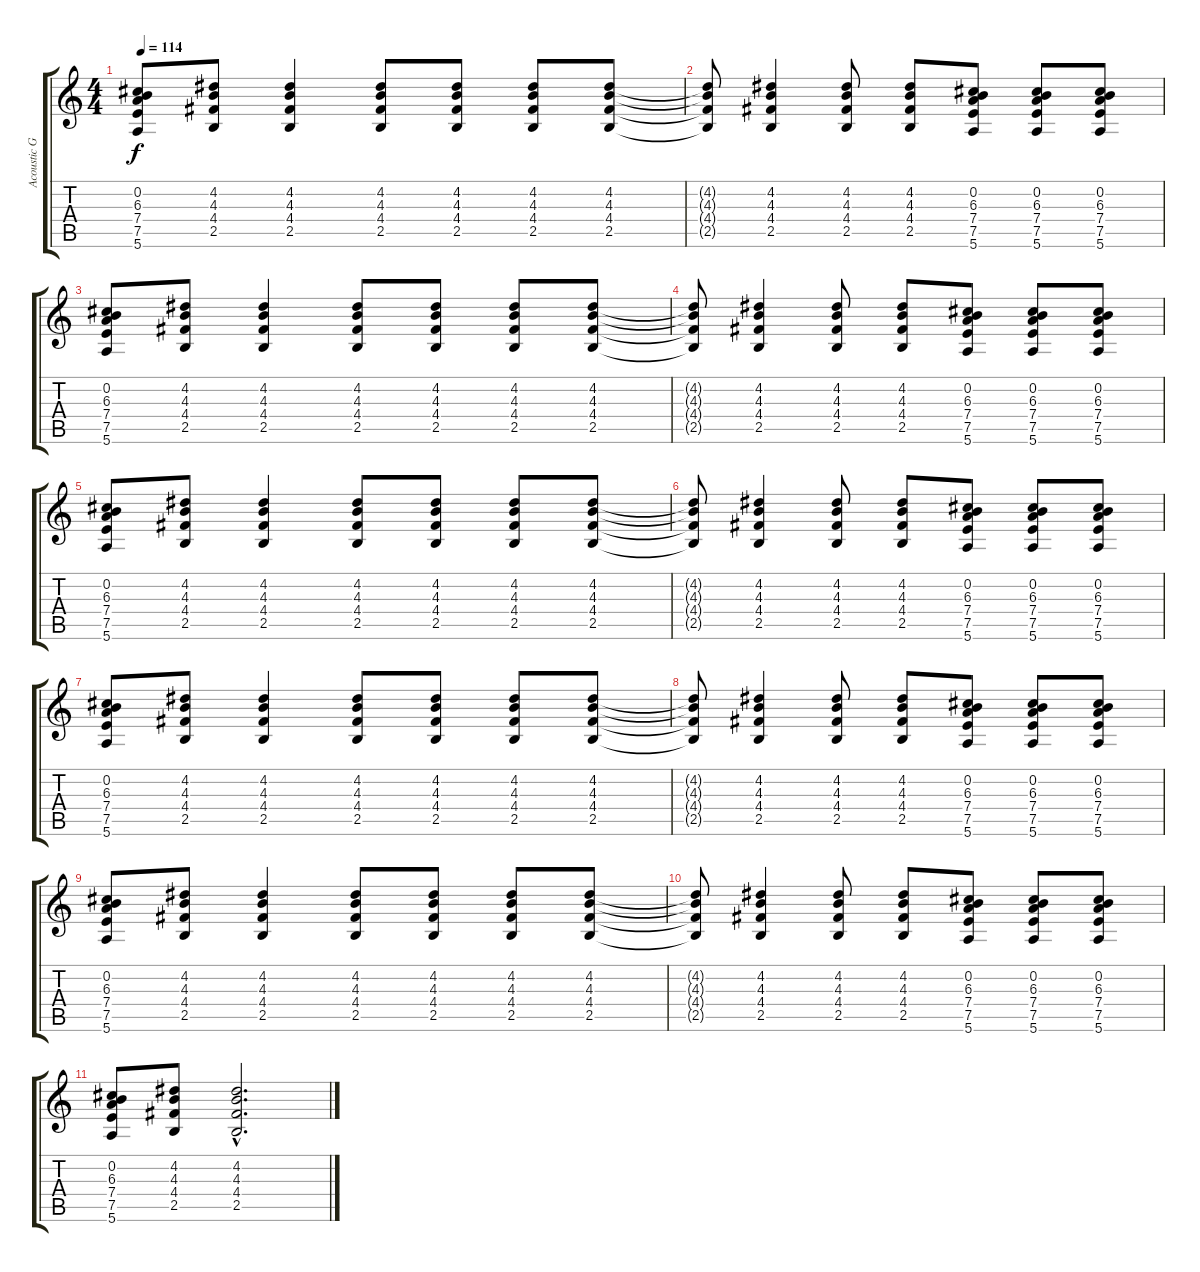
\track ("Acoustic Guitar     " "Acoustic G") {instrument acousticguitarsteel}
\staff {score tabs}
\tuning (E4 B3 G3 D3 A2 E2) {hide}
\ts (4 4)
\tempo 114
\clef g2
\ks c
(0.2 6.3 7.4 7.5 5.6).8{dy f} (4.2 4.3 4.4 2.5).8 (4.2 4.3 4.4 2.5).4 (4.2 4.3 4.4 2.5).8 (4.2 4.3 4.4 2.5).8 (4.2 4.3 4.4 2.5).8 (4.2 4.3 4.4 2.5).8 |
(4.2{t} 4.3{t} 4.4{t} 2.5{t}).8 (4.2 4.3 4.4 2.5).4 (4.2 4.3 4.4 2.5).8 (4.2 4.3 4.4 2.5).8 (0.2 6.3 7.4 7.5 5.6).8 (0.2 6.3 7.4 7.5 5.6).8 (0.2 6.3 7.4 7.5 5.6).8 |
(0.2 6.3 7.4 7.5 5.6).8 (4.2 4.3 4.4 2.5).8 (4.2 4.3 4.4 2.5).4 (4.2 4.3 4.4 2.5).8 (4.2 4.3 4.4 2.5).8 (4.2 4.3 4.4 2.5).8 (4.2 4.3 4.4 2.5).8 |
(4.2{t} 4.3{t} 4.4{t} 2.5{t}).8 (4.2 4.3 4.4 2.5).4 (4.2 4.3 4.4 2.5).8 (4.2 4.3 4.4 2.5).8 (0.2 6.3 7.4 7.5 5.6).8 (0.2 6.3 7.4 7.5 5.6).8 (0.2 6.3 7.4 7.5 5.6).8 |
(0.2 6.3 7.4 7.5 5.6).8 (4.2 4.3 4.4 2.5).8 (4.2 4.3 4.4 2.5).4 (4.2 4.3 4.4 2.5).8 (4.2 4.3 4.4 2.5).8 (4.2 4.3 4.4 2.5).8 (4.2 4.3 4.4 2.5).8 |
(4.2{t} 4.3{t} 4.4{t} 2.5{t}).8 (4.2 4.3 4.4 2.5).4 (4.2 4.3 4.4 2.5).8 (4.2 4.3 4.4 2.5).8 (0.2 6.3 7.4 7.5 5.6).8 (0.2 6.3 7.4 7.5 5.6).8 (0.2 6.3 7.4 7.5 5.6).8 |
(0.2 6.3 7.4 7.5 5.6).8 (4.2 4.3 4.4 2.5).8 (4.2 4.3 4.4 2.5).4 (4.2 4.3 4.4 2.5).8 (4.2 4.3 4.4 2.5).8 (4.2 4.3 4.4 2.5).8 (4.2 4.3 4.4 2.5).8 |
(4.2{t} 4.3{t} 4.4{t} 2.5{t}).8 (4.2 4.3 4.4 2.5).4 (4.2 4.3 4.4 2.5).8 (4.2 4.3 4.4 2.5).8 (0.2 6.3 7.4 7.5 5.6).8 (0.2 6.3 7.4 7.5 5.6).8 (0.2 6.3 7.4 7.5 5.6).8 |
(0.2 6.3 7.4 7.5 5.6).8 (4.2 4.3 4.4 2.5).8 (4.2 4.3 4.4 2.5).4 (4.2 4.3 4.4 2.5).8 (4.2 4.3 4.4 2.5).8 (4.2 4.3 4.4 2.5).8 (4.2 4.3 4.4 2.5).8 |
(4.2{t} 4.3{t} 4.4{t} 2.5{t}).8 (4.2 4.3 4.4 2.5).4 (4.2 4.3 4.4 2.5).8 (4.2 4.3 4.4 2.5).8 (0.2 6.3 7.4 7.5 5.6).8 (0.2 6.3 7.4 7.5 5.6).8 (0.2 6.3 7.4 7.5 5.6).8 |
(0.2 6.3 7.4 7.5 5.6).8 (4.2 4.3 4.4 2.5).8 (4.2{hac} 4.3{hac} 4.4{hac} 2.5{hac}).2{d}
